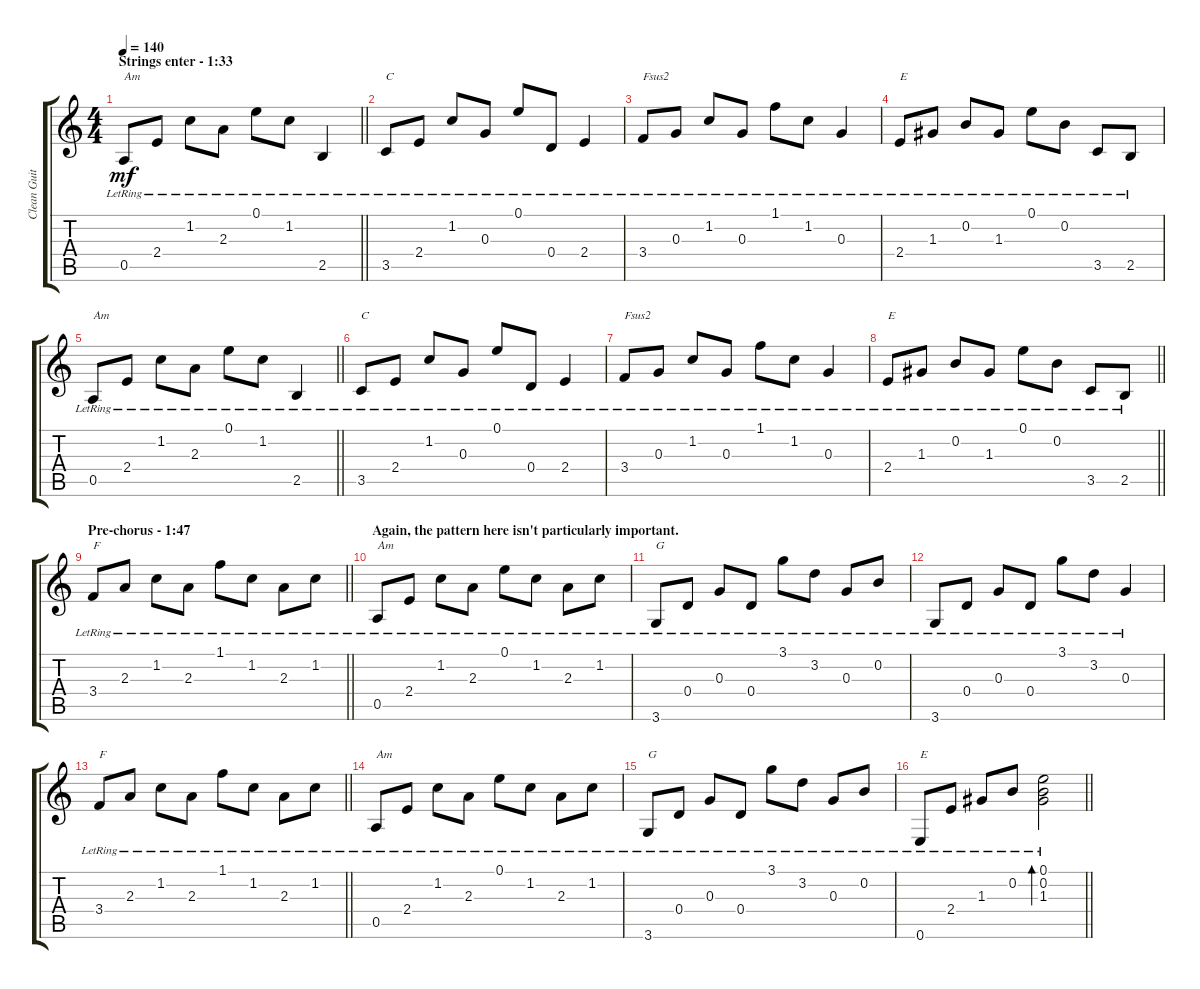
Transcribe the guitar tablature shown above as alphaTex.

\track ("Clean Guitar" "Clean Guit") {instrument electricguitarjazz}
\staff {score tabs}
\tuning (E4 B3 G3 D3 A2 E2) {hide}
\ts (4 4)
\section ("" "Strings enter - 1:33")
\tempo 140
\clef g2
\barLineRight lightlight
\ks c
0.5{lr}.8{txt "Am" dy mf} 2.4{lr}.8 1.2{lr}.8 2.3{lr}.8 0.1{lr}.8 1.2{lr}.8 2.5{lr}.4 |
3.5{lr}.8{txt "C"} 2.4{lr}.8 1.2{lr}.8 0.3{lr}.8 0.1{lr}.8 0.4{lr}.8 2.4{lr}.4 |
3.4{lr}.8{txt "Fsus2"} 0.3{lr}.8 1.2{lr}.8 0.3{lr}.8 1.1{lr}.8 1.2{lr}.8 0.3{lr}.4 |
2.4{lr}.8{txt "E"} 1.3{lr}.8 0.2{lr}.8 1.3{lr}.8 0.1{lr}.8 0.2{lr}.8 3.5{lr}.8 2.5{lr}.8 |
\barLineRight lightlight
0.5{lr}.8{txt "Am"} 2.4{lr}.8 1.2{lr}.8 2.3{lr}.8 0.1{lr}.8 1.2{lr}.8 2.5{lr}.4 |
3.5{lr}.8{txt "C"} 2.4{lr}.8 1.2{lr}.8 0.3{lr}.8 0.1{lr}.8 0.4{lr}.8 2.4{lr}.4 |
3.4{lr}.8{txt "Fsus2"} 0.3{lr}.8 1.2{lr}.8 0.3{lr}.8 1.1{lr}.8 1.2{lr}.8 0.3{lr}.4 |
\barLineRight lightlight
2.4{lr}.8{txt "E"} 1.3{lr}.8 0.2{lr}.8 1.3{lr}.8 0.1{lr}.8 0.2{lr}.8 3.5{lr}.8 2.5{lr}.8 |
\section ("" "Pre-chorus - 1:47")
\barLineRight lightlight
3.4{lr}.8{txt "F"} 2.3{lr}.8 1.2{lr}.8 2.3{lr}.8 1.1{lr}.8 1.2{lr}.8 2.3{lr}.8 1.2{lr}.8 |
\section ("" "Again, the pattern here isn't particularly important.")
0.5{lr}.8{txt "Am"} 2.4{lr}.8 1.2{lr}.8 2.3{lr}.8 0.1{lr}.8 1.2{lr}.8 2.3{lr}.8 1.2{lr}.8 |
3.6{lr}.8{txt "G"} 0.4{lr}.8 0.3{lr}.8 0.4{lr}.8 3.1{lr}.8 3.2{lr}.8 0.3{lr}.8 0.2{lr}.8 |
3.6{lr}.8 0.4{lr}.8 0.3{lr}.8 0.4{lr}.8 3.1{lr}.8 3.2{lr}.8 0.3{lr}.4 |
\barLineRight lightlight
3.4{lr}.8{txt "F"} 2.3{lr}.8 1.2{lr}.8 2.3{lr}.8 1.1{lr}.8 1.2{lr}.8 2.3{lr}.8 1.2{lr}.8 |
0.5{lr}.8{txt "Am"} 2.4{lr}.8 1.2{lr}.8 2.3{lr}.8 0.1{lr}.8 1.2{lr}.8 2.3{lr}.8 1.2{lr}.8 |
3.6{lr}.8{txt "G"} 0.4{lr}.8 0.3{lr}.8 0.4{lr}.8 3.1{lr}.8 3.2{lr}.8 0.3{lr}.8 0.2{lr}.8 |
\barLineRight lightlight
0.6{lr}.8{txt "E"} 2.4{lr}.8 1.3{lr}.8 0.2{lr}.8 (0.1{lr} 0.2{lr} 1.3{lr}).2{bd 480}
